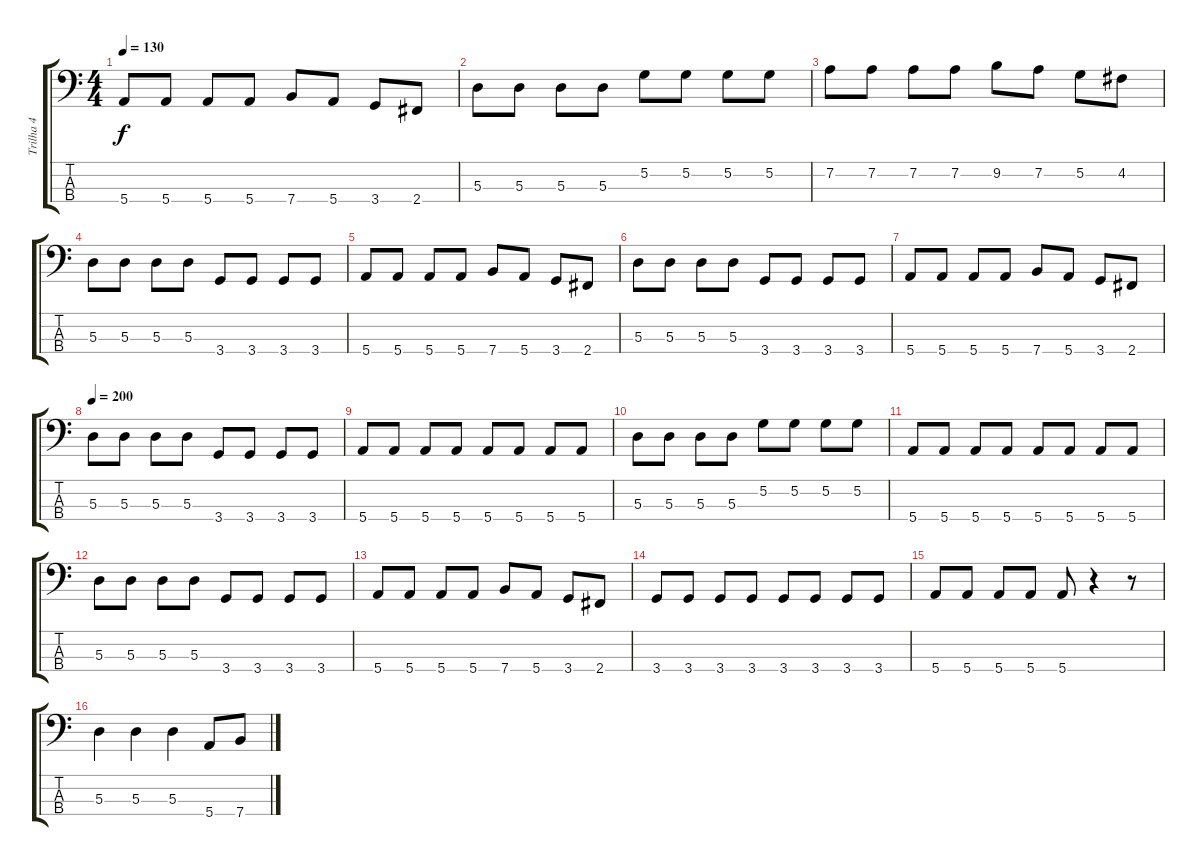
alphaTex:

\track ("Trilha 4" "Trilha 4") {instrument electricbasspick}
\staff {score tabs}
\tuning (G2 D2 A1 E1) {hide}
\ts (4 4)
\tempo 130
\clef f4
\ks c
5.4.8{dy f} 5.4.8 5.4.8 5.4.8 7.4.8 5.4.8 3.4.8 2.4.8 |
5.3.8 5.3.8 5.3.8 5.3.8 5.2.8 5.2.8 5.2.8 5.2.8 |
7.2.8 7.2.8 7.2.8 7.2.8 9.2.8 7.2.8 5.2.8 4.2.8 |
5.3.8 5.3.8 5.3.8 5.3.8 3.4.8 3.4.8 3.4.8 3.4.8 |
5.4.8 5.4.8 5.4.8 5.4.8 7.4.8 5.4.8 3.4.8 2.4.8 |
5.3.8 5.3.8 5.3.8 5.3.8 3.4.8 3.4.8 3.4.8 3.4.8 |
5.4.8 5.4.8 5.4.8 5.4.8 7.4.8 5.4.8 3.4.8 2.4.8 |
\tempo 200
5.3.8 5.3.8 5.3.8 5.3.8 3.4.8 3.4.8 3.4.8 3.4.8 |
5.4.8 5.4.8 5.4.8 5.4.8 5.4.8 5.4.8 5.4.8 5.4.8 |
5.3.8 5.3.8 5.3.8 5.3.8 5.2.8 5.2.8 5.2.8 5.2.8 |
5.4.8 5.4.8 5.4.8 5.4.8 5.4.8 5.4.8 5.4.8 5.4.8 |
5.3.8 5.3.8 5.3.8 5.3.8 3.4.8 3.4.8 3.4.8 3.4.8 |
5.4.8 5.4.8 5.4.8 5.4.8 7.4.8 5.4.8 3.4.8 2.4.8 |
3.4.8 3.4.8 3.4.8 3.4.8 3.4.8 3.4.8 3.4.8 3.4.8 |
5.4.8 5.4.8 5.4.8 5.4.8 5.4.8 r.4 r.8 |
5.3.4 5.3.4 5.3.4 5.4.8 7.4.8
